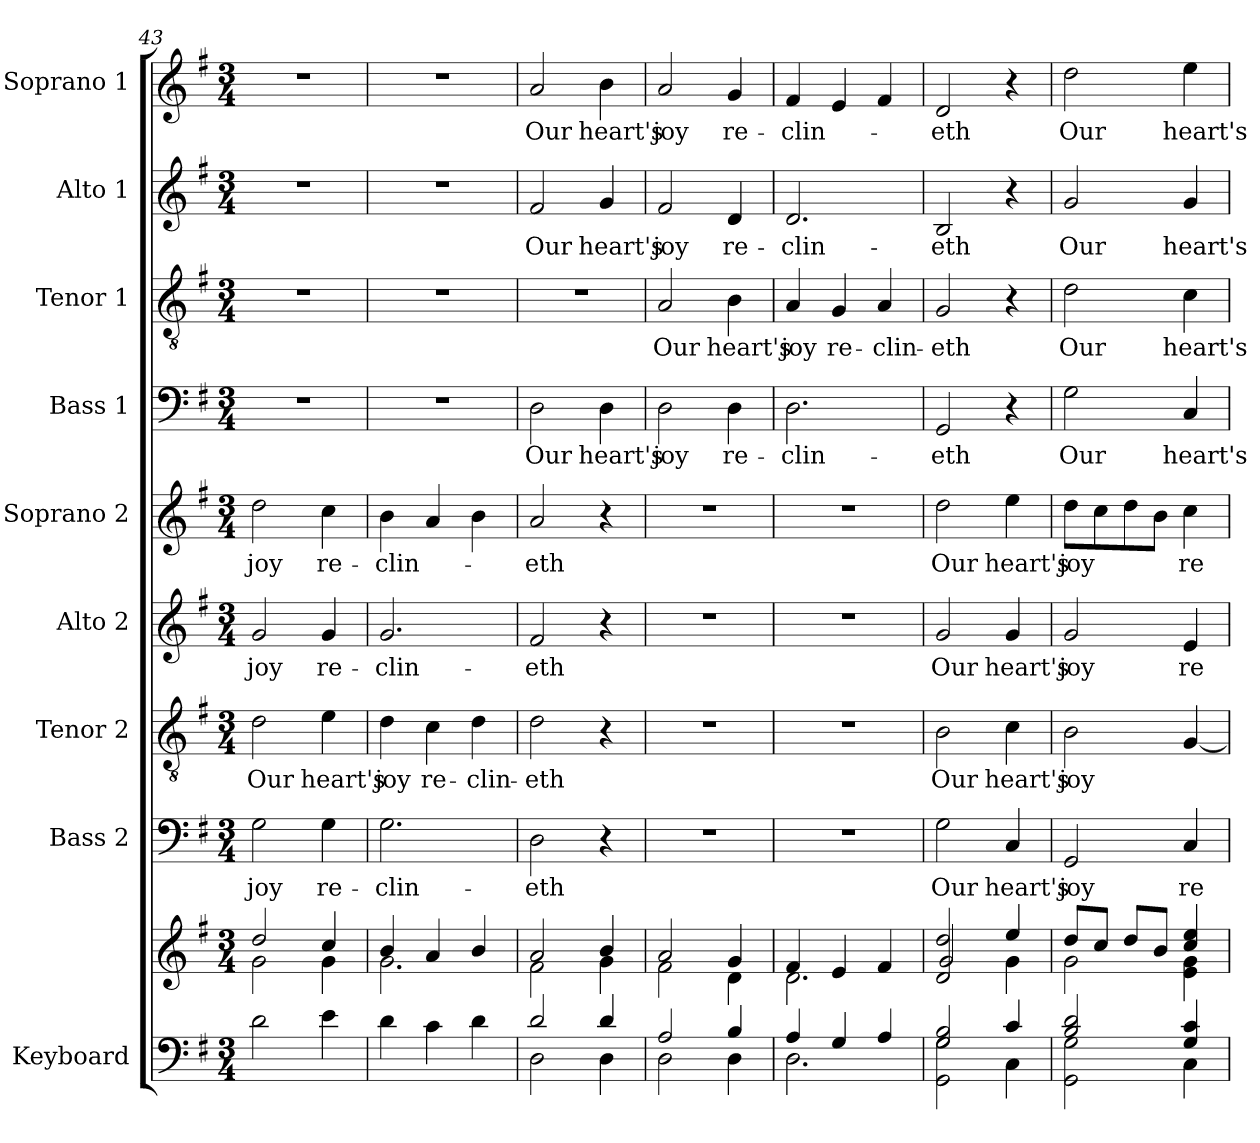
**kern	**kern	**kern	**text	**kern	**text	**kern	**text	**kern	**text	**kern	**text	**kern	**text	**kern	**text	**kern	**text
*part9	*part9	*part8	*part8	*part7	*part7	*part6	*part6	*part5	*part5	*part4	*part4	*part3	*part3	*part2	*part2	*part1	*part1
*staff10	*staff9	*staff8	*staff8	*staff7	*staff7	*staff6	*staff6	*staff5	*staff5	*staff4	*staff4	*staff3	*staff3	*staff2	*staff2	*staff1	*staff1
*I"Keyboard	*	*I"Bass 2	*	*I"Tenor 2	*	*I"Alto 2	*	*I"Soprano 2	*	*I"Bass 1	*	*I"Tenor 1	*	*I"Alto 1	*	*I"Soprano 1	*
*I'Kb	*	*I'B 2	*	*I'T 2	*	*I'A 2	*	*I'S 2	*	*I'B 1	*	*I'T 1	*	*I'A 1	*	*I'S 1	*
*clefF4	*clefG2	*clefF4	*	*clefGv2	*	*clefG2	*	*clefG2	*	*clefF4	*	*clefGv2	*	*clefG2	*	*clefG2	*
*k[f#]	*k[f#]	*k[f#]	*	*k[f#]	*	*k[f#]	*	*k[f#]	*	*k[f#]	*	*k[f#]	*	*k[f#]	*	*k[f#]	*
*G:	*G:	*G:	*	*G:	*	*G:	*	*G:	*	*G:	*	*G:	*	*G:	*	*G:	*
*M3/4	*M3/4	*M3/4	*	*M3/4	*	*M3/4	*	*M3/4	*	*M3/4	*	*M3/4	*	*M3/4	*	*M3/4	*
=43	=43	=43	=43	=43	=43	=43	=43	=43	=43	=43	=43	=43	=43	=43	=43	=43	=43
*	*^	*	*	*	*	*	*	*	*	*	*	*	*	*	*	*	*
2d\	2dd/	2g\	2G\	joy	2d\	Our	2g/	joy	2dd\	joy	2.r	.	2.r	.	2.r	.	2.r	.
4e\	4cc/	4g\	4G\	re-	4e\	heart's	4g/	re-	4cc\	re-	.	.	.	.	.	.	.	.
=44	=44	=44	=44	=44	=44	=44	=44	=44	=44	=44	=44	=44	=44	=44	=44	=44	=44	=44
4d\	4b/	2.g\	2.G\	-clin-	4d\	joy	2.g/	-clin-	4b\	-clin-	2.r	.	2.r	.	2.r	.	2.r	.
4c\	4a/	.	.	.	4c\	re-	.	.	4a/	.	.	.	.	.	.	.	.	.
4d\	4b/	.	.	.	4d\	-clin-	.	.	4b\	.	.	.	.	.	.	.	.	.
=45	=45	=45	=45	=45	=45	=45	=45	=45	=45	=45	=45	=45	=45	=45	=45	=45	=45	=45
*^	*	*	*	*	*	*	*	*	*	*	*	*	*	*	*	*	*	*
2d/	2D\	2a/	2f#\	2D\	-eth	2d\	-eth	2f#/	-eth	2a/	-eth	2D\	Our	2.r	.	2f#/	Our	2a/	Our
4d/	4D\	4b/	4g\	4r	.	4r	.	4r	.	4r	.	4D\	heart's	.	.	4g/	heart's	4b\	heart's
=46	=46	=46	=46	=46	=46	=46	=46	=46	=46	=46	=46	=46	=46	=46	=46	=46	=46	=46	=46
2A/	2D\	2a/	2f#\	2.r	.	2.r	.	2.r	.	2.r	.	2D\	joy	2A/	Our	2f#/	joy	2a/	joy
4B/	4D\	4g/	4d\	.	.	.	.	.	.	.	.	4D\	re-	4B\	heart's	4d/	re-	4g/	re-
=47	=47	=47	=47	=47	=47	=47	=47	=47	=47	=47	=47	=47	=47	=47	=47	=47	=47	=47	=47
4A/	2.D\	4f#/	2.d\	2.r	.	2.r	.	2.r	.	2.r	.	2.D\	-clin-	4A/	joy	2.d/	-clin-	4f#/	-clin-
4G/	.	4e/	.	.	.	.	.	.	.	.	.	.	.	4G/	re-	.	.	4e/	.
4A/	.	4f#/	.	.	.	.	.	.	.	.	.	.	.	4A/	-clin-	.	.	4f#/	.
=48	=48	=48	=48	=48	=48	=48	=48	=48	=48	=48	=48	=48	=48	=48	=48	=48	=48	=48	=48
2G/ 2B/	2GG\ 2G\	2d/ 2dd/	2g/	2G\	Our	2B\	Our	2g/	Our	2dd\	Our	2GG/	-eth	2G/	-eth	2B/	-eth	2d/	-eth
4c/	4C\	4ee/	4g\	4C/	heart's	4c\	heart's	4g/	heart's	4ee\	heart's	4r	.	4r	.	4r	.	4r	.
!!LO:PB:g=z
=49	=49	=49	=49	=49	=49	=49	=49	=49	=49	=49	=49	=49	=49	=49	=49	=49	=49	=49	=49
2B/ 2d/	2GG\ 2G\	8dd/L	2g\	2GG/	joy	2B\	joy	2g/	joy	8dd\L	joy	2G\	Our	2d\	Our	2g/	Our	2dd\	Our
.	.	8cc/J	.	.	.	.	.	.	.	8cc\	.	.	.	.	.	.	.	.	.
.	.	8dd/L	.	.	.	.	.	.	.	8dd\	.	.	.	.	.	.	.	.	.
.	.	8b/J	.	.	.	.	.	.	.	8b\J	.	.	.	.	.	.	.	.	.
4G/ 4c/	4C\	4cc/ 4ee/	4e\ 4g\	4C/	re-	[4G/	.	4e/	re-	4cc\	re-	4C/	heart's	4c\	heart's	4g/	heart's	4ee\	heart's
*v	*v	*	*	*	*	*	*	*	*	*	*	*	*	*	*	*	*	*	*
*	*v	*v	*	*	*	*	*	*	*	*	*	*	*	*	*	*	*	*
=	=	=	=	=	=	=	=	=	=	=	=	=	=	=	=	=	=
*-	*-	*-	*-	*-	*-	*-	*-	*-	*-	*-	*-	*-	*-	*-	*-	*-	*-
